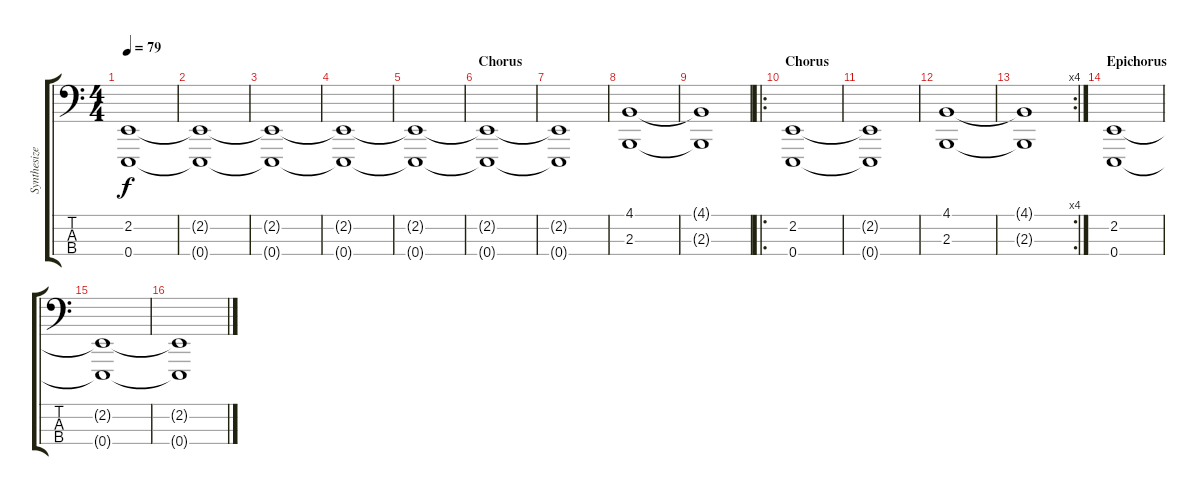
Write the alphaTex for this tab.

\track ("Synthesizer Left Hand" "Synthesize") {instrument synthstrings1}
\staff {score tabs}
\tuning (G2 D2 A1 E1) {hide}
\ts (4 4)
\tempo 79
\clef f4
\ks c
(2.2{t} 0.4{t}).1{dy f} |
(2.2{t} 0.4{t}).1 |
(2.2{t} 0.4{t}).1 |
(2.2{t} 0.4{t}).1 |
(2.2{t} 0.4{t}).1 |
\section ("" "Chorus")
(2.2{t} 0.4{t}).1 |
(2.2{t} 0.4{t}).1 |
(4.1 2.3).1 |
(4.1{t} 2.3{t}).1 |
\ro
\section ("" "Chorus")
(2.2 0.4).1 |
(2.2{t} 0.4{t}).1 |
(4.1 2.3).1 |
\rc 4
(4.1{t} 2.3{t}).1 |
\section ("" "Epichorus")
(2.2 0.4).1 |
(2.2{t} 0.4{t}).1 |
(2.2{t} 0.4{t}).1
